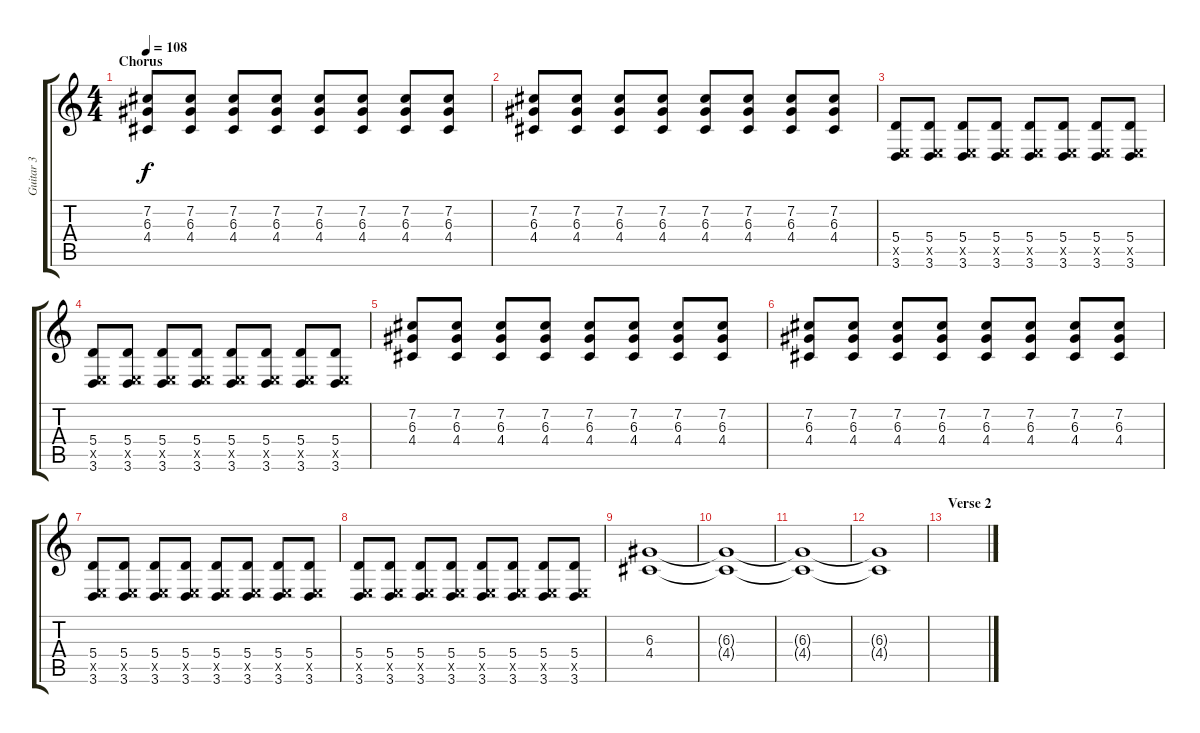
\track ("Guitar 3" "Guitar 3") {instrument distortionguitar}
\staff {score tabs}
\tuning (B3 Gb3 D3 A2 E2 B1) {hide}
\ts (4 4)
\section ("" "Chorus")
\tempo 108
\clef g2
\ks c
(7.2 6.3 4.4).8{dy f} (7.2 6.3 4.4).8 (7.2 6.3 4.4).8 (7.2 6.3 4.4).8 (7.2 6.3 4.4).8 (7.2 6.3 4.4).8 (7.2 6.3 4.4).8 (7.2 6.3 4.4).8 |
(7.2 6.3 4.4).8 (7.2 6.3 4.4).8 (7.2 6.3 4.4).8 (7.2 6.3 4.4).8 (7.2 6.3 4.4).8 (7.2 6.3 4.4).8 (7.2 6.3 4.4).8 (7.2 6.3 4.4).8 |
(5.4 0.5{x} 3.6).8 (5.4 0.5{x} 3.6).8 (5.4 0.5{x} 3.6).8 (5.4 0.5{x} 3.6).8 (5.4 0.5{x} 3.6).8 (5.4 0.5{x} 3.6).8 (5.4 0.5{x} 3.6).8 (5.4 0.5{x} 3.6).8 |
(5.4 0.5{x} 3.6).8 (5.4 0.5{x} 3.6).8 (5.4 0.5{x} 3.6).8 (5.4 0.5{x} 3.6).8 (5.4 0.5{x} 3.6).8 (5.4 0.5{x} 3.6).8 (5.4 0.5{x} 3.6).8 (5.4 0.5{x} 3.6).8 |
(7.2 6.3 4.4).8 (7.2 6.3 4.4).8 (7.2 6.3 4.4).8 (7.2 6.3 4.4).8 (7.2 6.3 4.4).8 (7.2 6.3 4.4).8 (7.2 6.3 4.4).8 (7.2 6.3 4.4).8 |
(7.2 6.3 4.4).8 (7.2 6.3 4.4).8 (7.2 6.3 4.4).8 (7.2 6.3 4.4).8 (7.2 6.3 4.4).8 (7.2 6.3 4.4).8 (7.2 6.3 4.4).8 (7.2 6.3 4.4).8 |
(5.4 0.5{x} 3.6).8 (5.4 0.5{x} 3.6).8 (5.4 0.5{x} 3.6).8 (5.4 0.5{x} 3.6).8 (5.4 0.5{x} 3.6).8 (5.4 0.5{x} 3.6).8 (5.4 0.5{x} 3.6).8 (5.4 0.5{x} 3.6).8 |
(5.4 0.5{x} 3.6).8 (5.4 0.5{x} 3.6).8 (5.4 0.5{x} 3.6).8 (5.4 0.5{x} 3.6).8 (5.4 0.5{x} 3.6).8 (5.4 0.5{x} 3.6).8 (5.4 0.5{x} 3.6).8 (5.4 0.5{x} 3.6).8 |
(6.3 4.4).1 |
(6.3{t} 4.4{t}).1 |
(6.3{t} 4.4{t}).1 |
(6.3{t} 4.4{t}).1 |
\section ("" "Verse 2")
